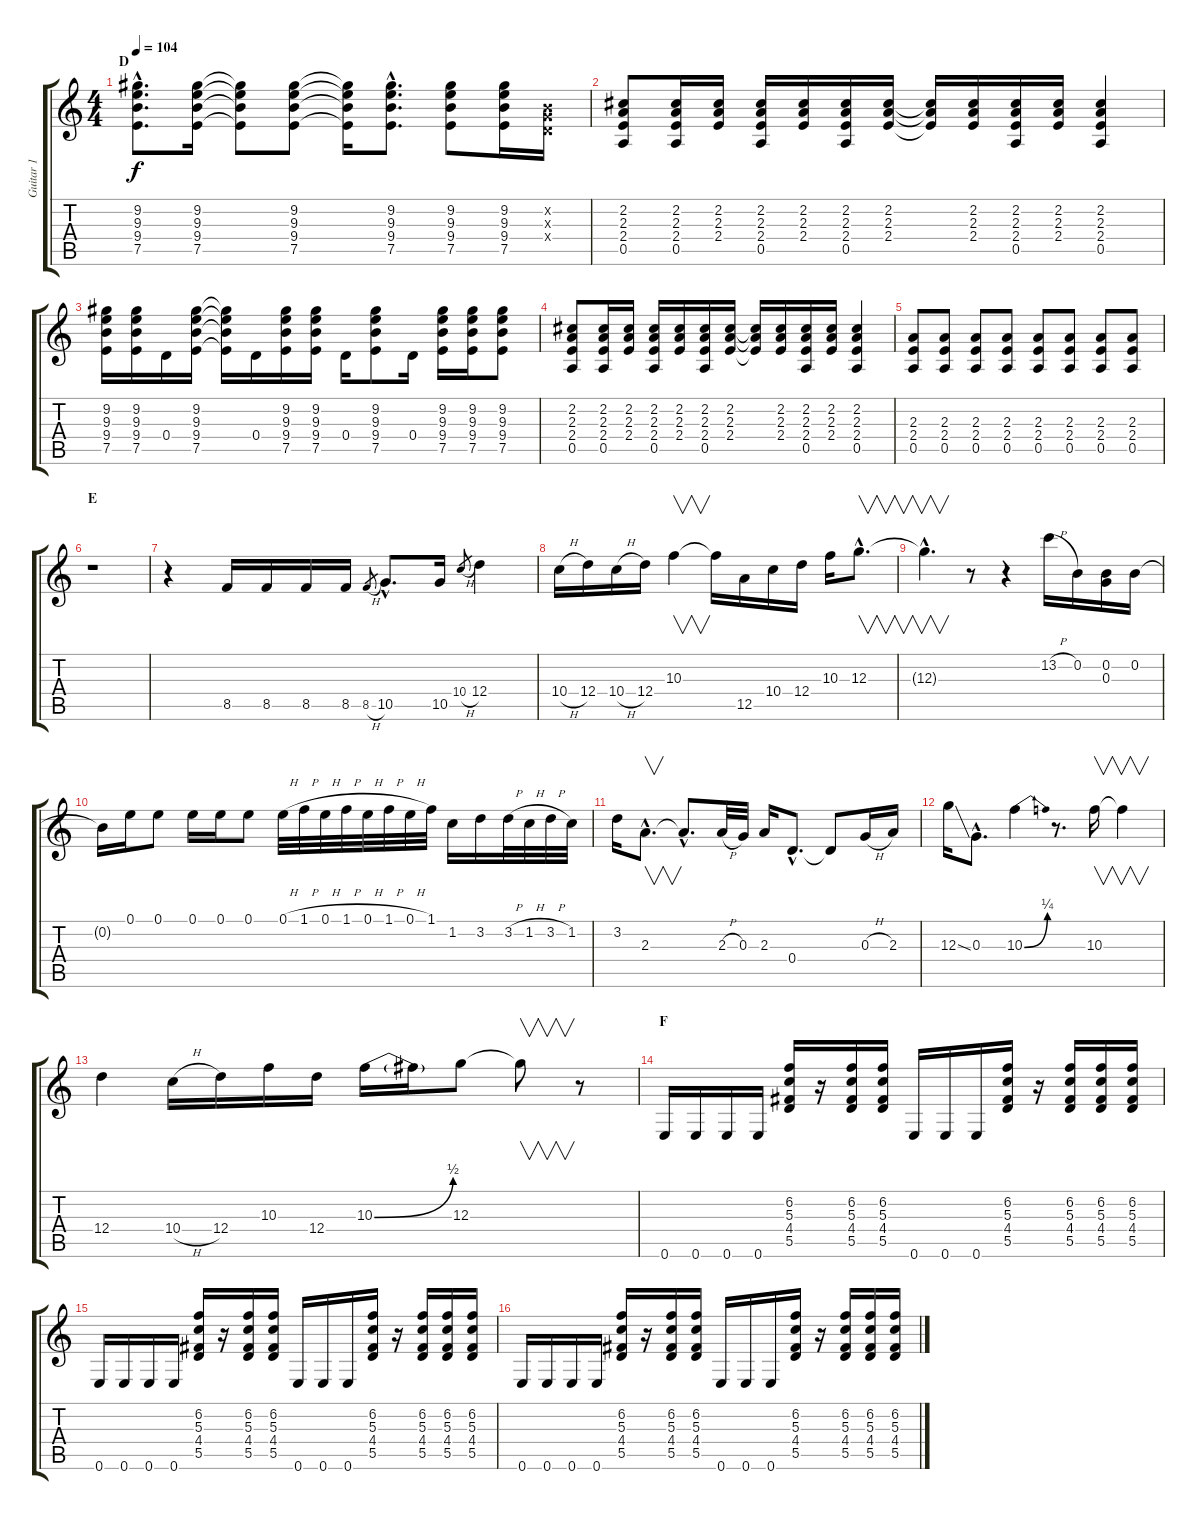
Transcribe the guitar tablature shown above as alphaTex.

\track ("Guitar 1" "Guitar 1") {instrument distortionguitar}
\staff {score tabs}
\tuning (E4 B3 G3 D3 A2 E2) {hide}
\ts (4 4)
\section ("" "D")
\tempo 104
\clef g2
\ks c
(9.2{hac} 9.3{hac} 9.4{hac} 7.5{hac}).8{d dy f} (9.2 9.3 9.4 7.5).16 (9.2{t} 9.3{t} 9.4{t} 7.5{t}).8 (9.2 9.3 9.4 7.5).8 (9.2{t} 9.3{t} 9.4{t} 7.5{t}).16 (9.2{hac} 9.3{hac} 9.4{hac} 7.5{hac}).8{d} (9.2 9.3 9.4 7.5).8 (9.2 9.3 9.4 7.5).16 (0.2{x} 0.3{x} 0.4{x}).16 |
(2.2 2.3 2.4 0.5).8 (2.2 2.3 2.4 0.5).16 (2.2 2.3 2.4).16 (2.2 2.3 2.4 0.5).16 (2.2 2.3 2.4).16 (2.2 2.3 2.4 0.5).16 (2.2 2.3 2.4).16 (2.2{t} 2.3{t} 2.4{t}).16 (2.2 2.3 2.4).16 (2.2 2.3 2.4 0.5).16 (2.2 2.3 2.4).16 (2.2 2.3 2.4 0.5).4 |
(9.2 9.3 9.4 7.5).16 (9.2 9.3 9.4 7.5).16 0.4.16 (9.2 9.3 9.4 7.5).16 (9.2{t} 9.3{t} 9.4{t} 7.5{t}).16 0.4.16 (9.2 9.3 9.4 7.5).16 (9.2 9.3 9.4 7.5).16 0.4.16 (9.2 9.3 9.4 7.5).8 0.4.16 (9.2 9.3 9.4 7.5).16 (9.2 9.3 9.4 7.5).16 (9.2 9.3 9.4 7.5).8 |
(2.2 2.3 2.4 0.5).8 (2.2 2.3 2.4 0.5).16 (2.2 2.3 2.4).16 (2.2 2.3 2.4 0.5).16 (2.2 2.3 2.4).16 (2.2 2.3 2.4 0.5).16 (2.2 2.3 2.4).16 (2.2{t} 2.3{t} 2.4{t}).16 (2.2 2.3 2.4).16 (2.2 2.3 2.4 0.5).16 (2.2 2.3 2.4).16 (2.2 2.3 2.4 0.5).4 |
(2.3 2.4 0.5).8 (2.3 2.4 0.5).8 (2.3 2.4 0.5).8 (2.3 2.4 0.5).8 (2.3 2.4 0.5).8 (2.3 2.4 0.5).8 (2.3 2.4 0.5).8 (2.3 2.4 0.5).8 |
\section ("" "E")
r.1 |
r.4{volume 13 balance 0} 8.5.16 8.5.16 8.5.16 8.5.16 8.5{h}.8{gr} 10.5{hac}.8{d} 10.5.16 10.4{h}.8{gr} 12.4.4 |
10.4{h}.16 12.4.16 10.4{h}.16 12.4.16 10.3.4{v} 10.3{t}.16 12.5.16 10.4.16 12.4.16 10.3.16 12.3{hac}.8{v d} |
12.3{hac t}.4{v d} r.8 r.4 13.2{h}.16 0.2.16 (0.2 0.3).16 0.2.16 |
0.2{t}.16 0.1.16 0.1.8 0.1.16 0.1.16 0.1.8 0.1{h}.32 1.1{h}.32 0.1{h}.32 1.1{h}.32 0.1{h}.32 1.1{h}.32 0.1{h}.32 1.1.32 1.2.16 3.2.16 3.2{h}.32 1.2{h}.32 3.2{h}.32 1.2.32 |
3.2.16 2.3{hac}.8{v d} 2.3{hac t}.8{d} 2.3{h}.32 0.3.32 2.3.16 0.4{hac}.8{d} 0.4{t}.8 0.3{h}.16 2.3.16 |
12.3{ss}.16 0.3{hac}.8{d} 10.3{be (bend 0 0 60 1)}.4 r.8{d} 10.3.16{v} 10.3{t}.4{v} |
12.4.4 10.4{h}.16 12.4.16 10.3.16 12.4.16 10.3{be (bend 0 0 60 2)}.16 10.3{t}.16 12.3.8 12.3{t}.8{v} r.8 |
\section ("" "F")
0.6.16{volume 13 balance 4} 0.6.16 0.6.16 0.6.16 (6.2 5.3 4.4 5.5).16 r.16 (6.2 5.3 4.4 5.5).16 (6.2 5.3 4.4 5.5).16 0.6.16 0.6.16 0.6.16 (6.2 5.3 4.4 5.5).16 r.16 (6.2 5.3 4.4 5.5).16 (6.2 5.3 4.4 5.5).16 (6.2 5.3 4.4 5.5).16 |
0.6.16 0.6.16 0.6.16 0.6.16 (6.2 5.3 4.4 5.5).16 r.16 (6.2 5.3 4.4 5.5).16 (6.2 5.3 4.4 5.5).16 0.6.16 0.6.16 0.6.16 (6.2 5.3 4.4 5.5).16 r.16 (6.2 5.3 4.4 5.5).16 (6.2 5.3 4.4 5.5).16 (6.2 5.3 4.4 5.5).16 |
0.6.16 0.6.16 0.6.16 0.6.16 (6.2 5.3 4.4 5.5).16 r.16 (6.2 5.3 4.4 5.5).16 (6.2 5.3 4.4 5.5).16 0.6.16 0.6.16 0.6.16 (6.2 5.3 4.4 5.5).16 r.16 (6.2 5.3 4.4 5.5).16 (6.2 5.3 4.4 5.5).16 (6.2 5.3 4.4 5.5).16
